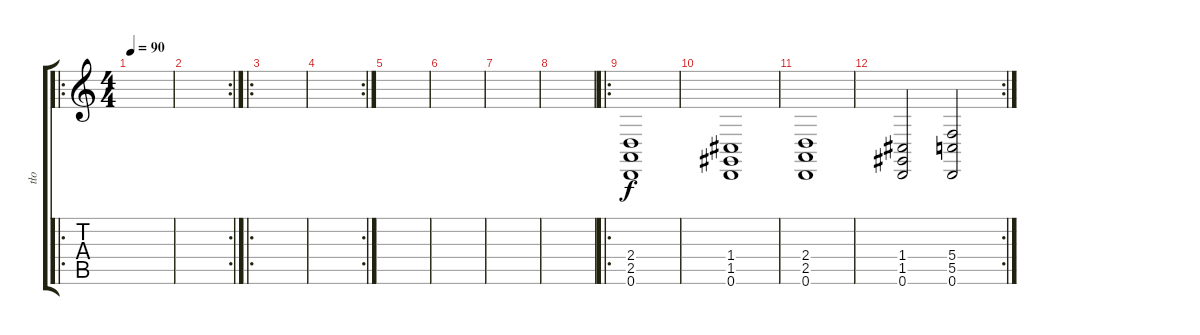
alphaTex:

\track ("tło" "tło") {instrument fx2soundtrack}
\staff {score tabs}
\tuning (D4 A3 F3 C3 G2 D2) {hide}
\ro
\ts (4 4)
\tempo 90
\clef g2
\ks c
|
\rc 2
|
\ro
|
\rc 2
|
|
|
|
|
\ro
(2.4 2.5 0.6).1 |
(1.4 1.5 0.6).1 |
(2.4 2.5 0.6).1 |
\rc 2
(1.4 1.5 0.6).2 (5.4 5.5 0.6).2
